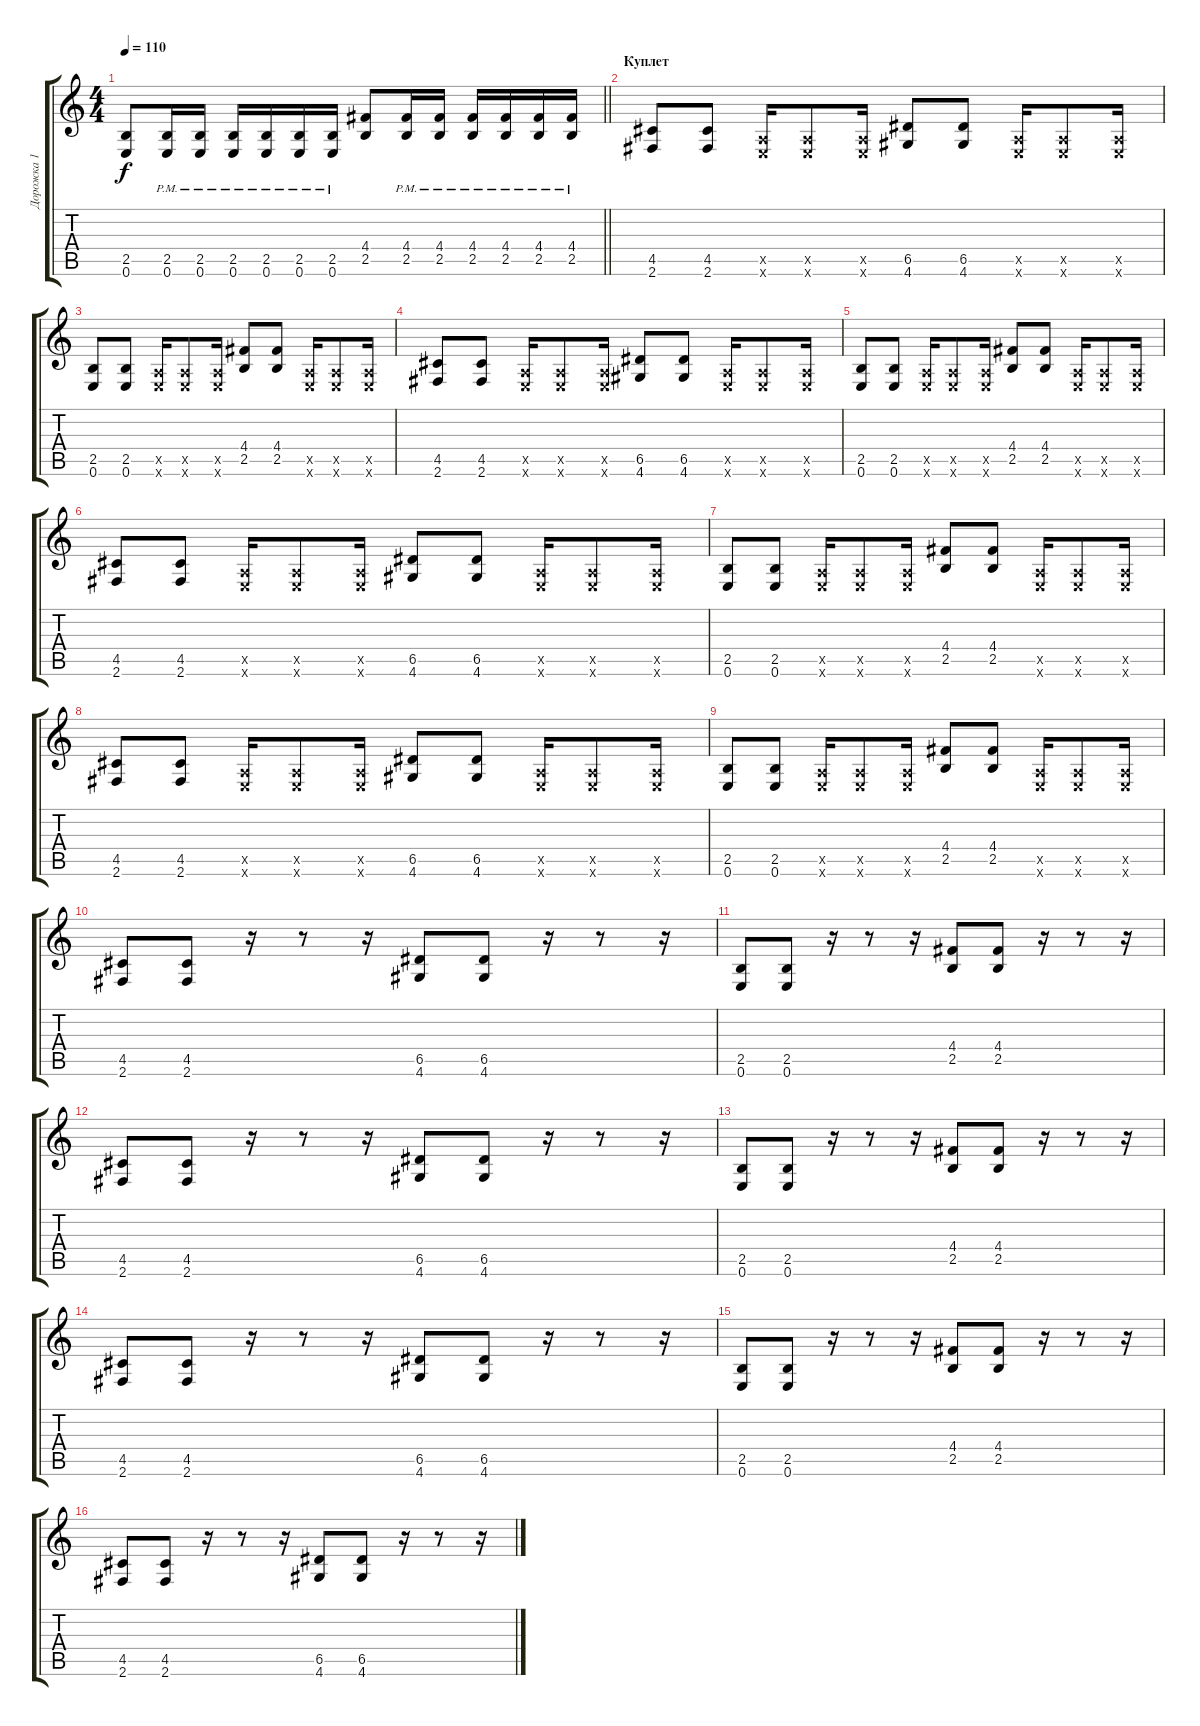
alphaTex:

\track ("Дорожка 1" "Дорожка 1") {instrument distortionguitar}
\staff {score tabs}
\tuning (E4 B3 G3 D3 A2 E2) {hide}
\ts (4 4)
\tempo 110
\clef g2
\barLineRight lightlight
\ks c
(2.5 0.6).8{dy f} (2.5{pm} 0.6{pm}).16 (2.5{pm} 0.6{pm}).16 (2.5{pm} 0.6{pm}).16 (2.5{pm} 0.6{pm}).16 (2.5{pm} 0.6{pm}).16 (2.5{pm} 0.6{pm}).16 (4.4 2.5).8 (4.4 2.5{pm}).16 (4.4 2.5{pm}).16 (4.4 2.5{pm}).16 (4.4 2.5{pm}).16 (4.4 2.5{pm}).16 (4.4 2.5{pm}).16 |
\section ("" "Куплет")
(4.5 2.6).8 (4.5 2.6).8 (0.5{x} 0.6{x}).16 (0.5{x} 0.6{x}).8 (0.5{x} 0.6{x}).16 (6.5 4.6).8 (6.5 4.6).8 (0.5{x} 0.6{x}).16 (0.5{x} 0.6{x}).8 (0.5{x} 0.6{x}).16 |
(2.5 0.6).8 (2.5 0.6).8 (0.5{x} 0.6{x}).16 (0.5{x} 0.6{x}).8 (0.5{x} 0.6{x}).16 (4.4 2.5).8 (4.4 2.5).8 (0.5{x} 0.6{x}).16 (0.5{x} 0.6{x}).8 (0.5{x} 0.6{x}).16 |
(4.5 2.6).8 (4.5 2.6).8 (0.5{x} 0.6{x}).16 (0.5{x} 0.6{x}).8 (0.5{x} 0.6{x}).16 (6.5 4.6).8 (6.5 4.6).8 (0.5{x} 0.6{x}).16 (0.5{x} 0.6{x}).8 (0.5{x} 0.6{x}).16 |
(2.5 0.6).8 (2.5 0.6).8 (0.5{x} 0.6{x}).16 (0.5{x} 0.6{x}).8 (0.5{x} 0.6{x}).16 (4.4 2.5).8 (4.4 2.5).8 (0.5{x} 0.6{x}).16 (0.5{x} 0.6{x}).8 (0.5{x} 0.6{x}).16 |
(4.5 2.6).8 (4.5 2.6).8 (0.5{x} 0.6{x}).16 (0.5{x} 0.6{x}).8 (0.5{x} 0.6{x}).16 (6.5 4.6).8 (6.5 4.6).8 (0.5{x} 0.6{x}).16 (0.5{x} 0.6{x}).8 (0.5{x} 0.6{x}).16 |
(2.5 0.6).8 (2.5 0.6).8 (0.5{x} 0.6{x}).16 (0.5{x} 0.6{x}).8 (0.5{x} 0.6{x}).16 (4.4 2.5).8 (4.4 2.5).8 (0.5{x} 0.6{x}).16 (0.5{x} 0.6{x}).8 (0.5{x} 0.6{x}).16 |
(4.5 2.6).8 (4.5 2.6).8 (0.5{x} 0.6{x}).16 (0.5{x} 0.6{x}).8 (0.5{x} 0.6{x}).16 (6.5 4.6).8 (6.5 4.6).8 (0.5{x} 0.6{x}).16 (0.5{x} 0.6{x}).8 (0.5{x} 0.6{x}).16 |
(2.5 0.6).8 (2.5 0.6).8 (0.5{x} 0.6{x}).16 (0.5{x} 0.6{x}).8 (0.5{x} 0.6{x}).16 (4.4 2.5).8 (4.4 2.5).8 (0.5{x} 0.6{x}).16 (0.5{x} 0.6{x}).8 (0.5{x} 0.6{x}).16 |
(4.5 2.6).8 (4.5 2.6).8 r.16 r.8 r.16 (6.5 4.6).8 (6.5 4.6).8 r.16 r.8 r.16 |
(2.5 0.6).8 (2.5 0.6).8 r.16 r.8 r.16 (4.4 2.5).8 (4.4 2.5).8 r.16 r.8 r.16 |
(4.5 2.6).8 (4.5 2.6).8 r.16 r.8 r.16 (6.5 4.6).8 (6.5 4.6).8 r.16 r.8 r.16 |
(2.5 0.6).8 (2.5 0.6).8 r.16 r.8 r.16 (4.4 2.5).8 (4.4 2.5).8 r.16 r.8 r.16 |
(4.5 2.6).8 (4.5 2.6).8 r.16 r.8 r.16 (6.5 4.6).8 (6.5 4.6).8 r.16 r.8 r.16 |
(2.5 0.6).8 (2.5 0.6).8 r.16 r.8 r.16 (4.4 2.5).8 (4.4 2.5).8 r.16 r.8 r.16 |
(4.5 2.6).8 (4.5 2.6).8 r.16 r.8 r.16 (6.5 4.6).8 (6.5 4.6).8 r.16 r.8 r.16
